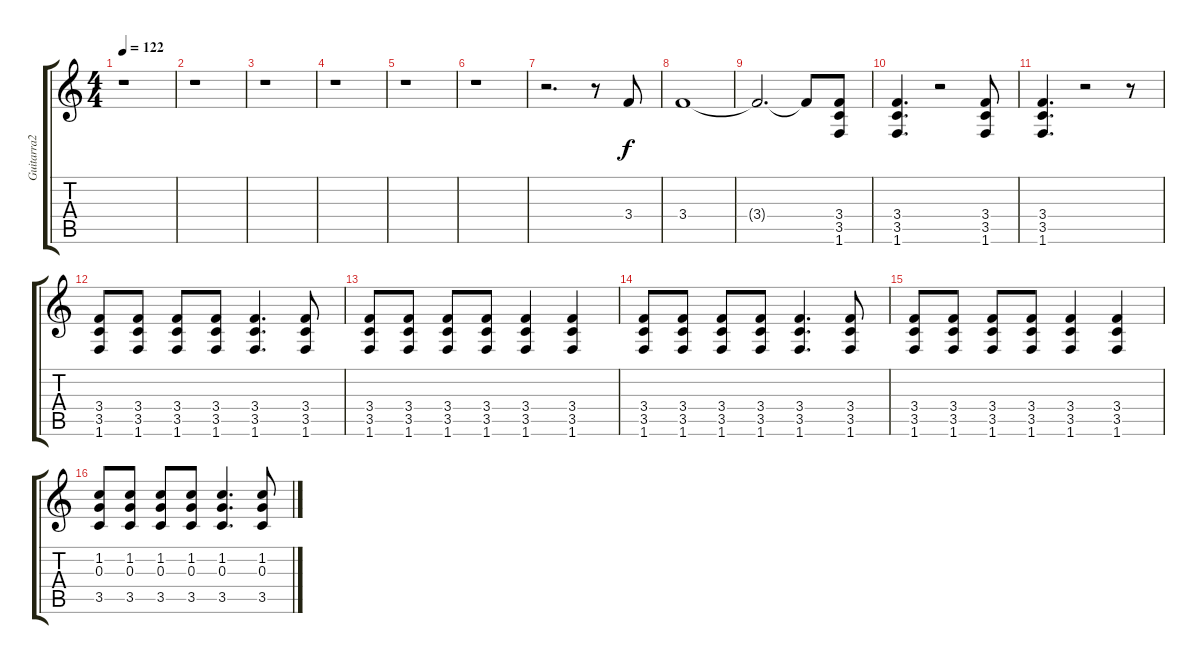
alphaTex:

\track ("Guitarra2" "Guitarra2") {instrument overdrivenguitar}
\staff {score tabs}
\tuning (E4 B3 G3 D3 A2 E2) {hide}
\ts (4 4)
\tempo 122
\clef g2
\ks c
r.1{dy f} |
r.1 |
r.1 |
r.1 |
r.1 |
r.1 |
r.2{d} r.8 3.4.8 |
3.4.1 |
3.4{t}.2{d} 3.4{t}.8 (3.4 3.5 1.6).8 |
(3.4 3.5 1.6).4{d} r.2 (3.4 3.5 1.6).8 |
(3.4 3.5 1.6).4{d} r.2 r.8 |
(3.4 3.5 1.6).8 (3.4 3.5 1.6).8 (3.4 3.5 1.6).8 (3.4 3.5 1.6).8 (3.4 3.5 1.6).4{d} (3.4 3.5 1.6).8 |
(3.4 3.5 1.6).8 (3.4 3.5 1.6).8 (3.4 3.5 1.6).8 (3.4 3.5 1.6).8 (3.4 3.5 1.6).4 (3.4 3.5 1.6).4 |
(3.4 3.5 1.6).8 (3.4 3.5 1.6).8 (3.4 3.5 1.6).8 (3.4 3.5 1.6).8 (3.4 3.5 1.6).4{d} (3.4 3.5 1.6).8 |
(3.4 3.5 1.6).8 (3.4 3.5 1.6).8 (3.4 3.5 1.6).8 (3.4 3.5 1.6).8 (3.4 3.5 1.6).4 (3.4 3.5 1.6).4 |
(1.2 0.3 3.5).8 (1.2 0.3 3.5).8 (1.2 0.3 3.5).8 (1.2 0.3 3.5).8 (1.2 0.3 3.5).4{d} (1.2 0.3 3.5).8
